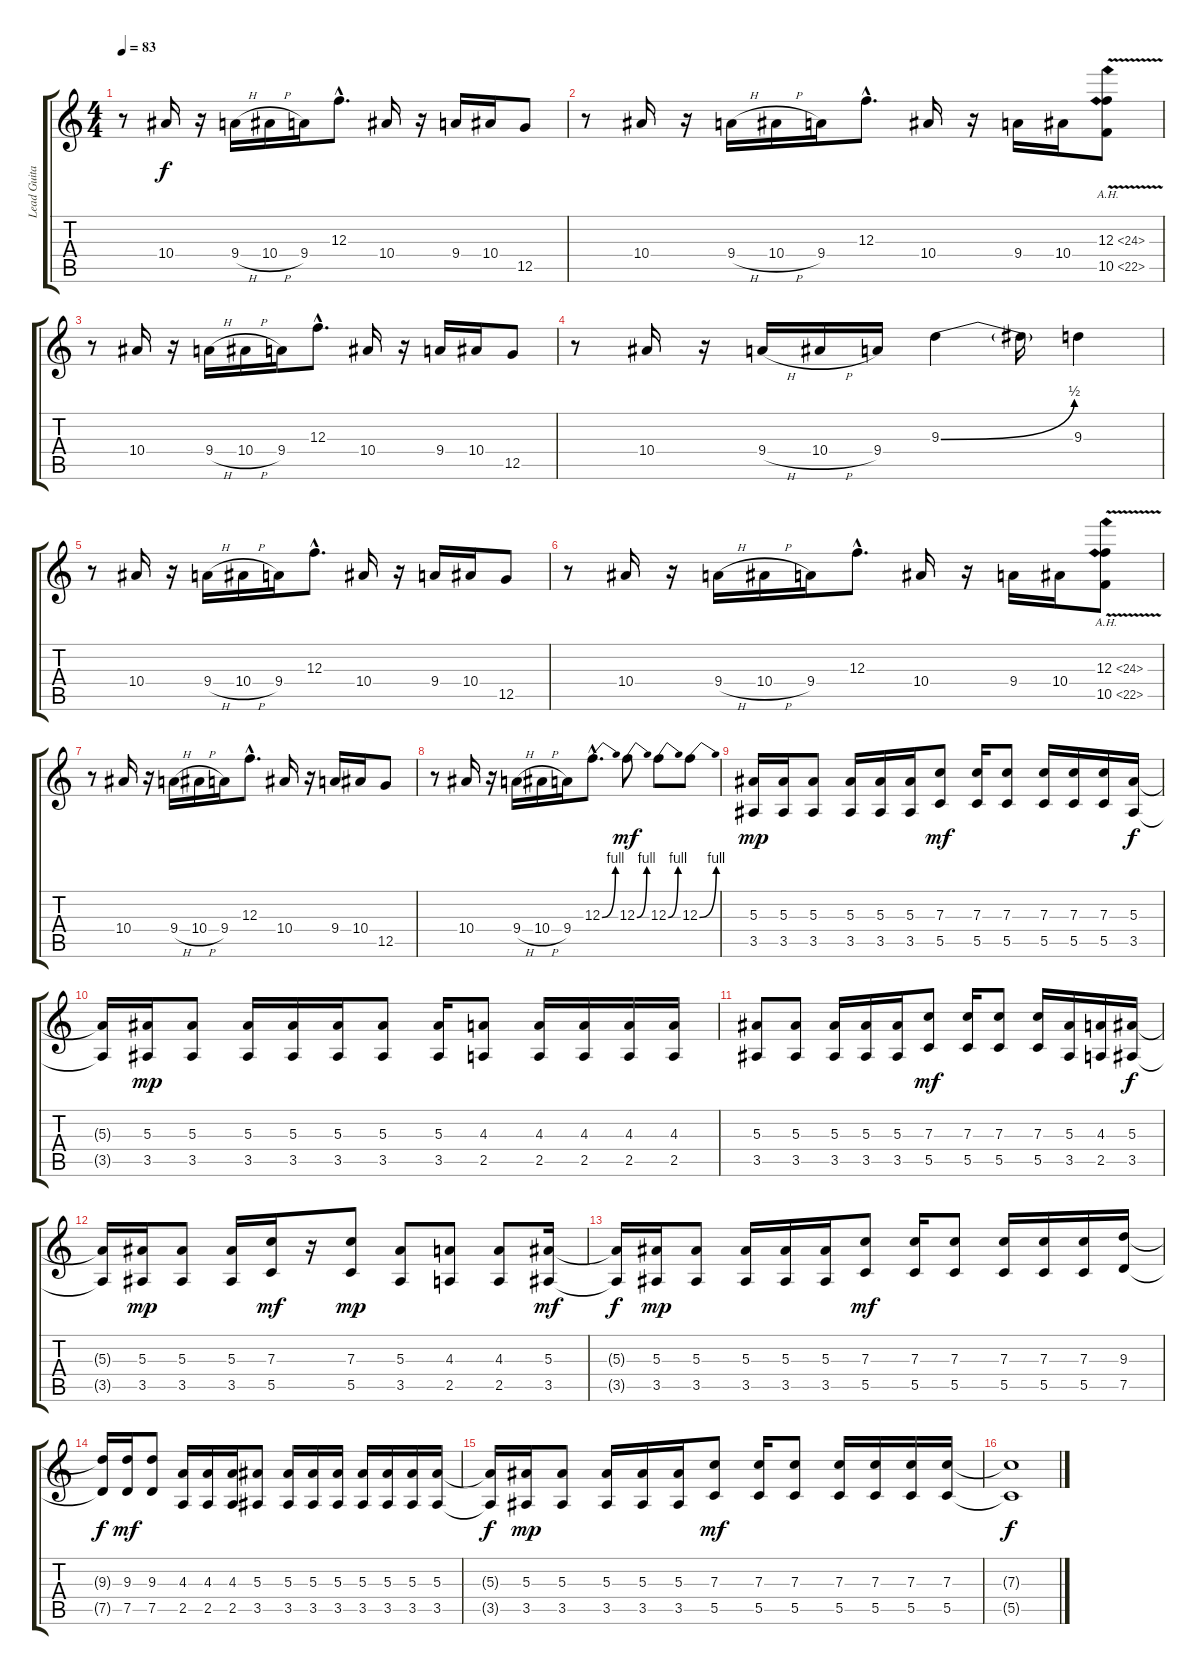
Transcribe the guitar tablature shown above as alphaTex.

\track ("Lead Guitar" "Lead Guita") {instrument distortionguitar}
\staff {score tabs}
\tuning (D4 A3 F3 C3 G2 D2) {hide}
\ts (4 4)
\tempo 83
\clef g2
\ks c
r.8{dy f} 10.4.16 r.16 9.4{h}.16 10.4{h}.16 9.4.16 12.3{hac}.8{d} 10.4.16 r.16 9.4.16 10.4.16 12.5.8 |
r.8 10.4.16 r.16 9.4{h}.16 10.4{h}.16 9.4.16 12.3{hac}.8{d} 10.4.16 r.16 9.4.16 10.4.16 (12.3{ah 12 v} 10.5{ah 12}).8 |
r.8 10.4.16 r.16 9.4{h}.16 10.4{h}.16 9.4.16 12.3{hac}.8{d} 10.4.16 r.16 9.4.16 10.4.16 12.5.8 |
r.8 10.4.16 r.16 9.4{h}.16 10.4{h}.16 9.4.16 9.3{be (bend 0 0 60 2)}.4 9.3{t}.16 9.3.4 |
r.8 10.4.16 r.16 9.4{h}.16 10.4{h}.16 9.4.16 12.3{hac}.8{d} 10.4.16 r.16 9.4.16 10.4.16 12.5.8 |
r.8 10.4.16 r.16 9.4{h}.16 10.4{h}.16 9.4.16 12.3{hac}.8{d} 10.4.16 r.16 9.4.16 10.4.16 (12.3{ah 12 v} 10.5{ah 12}).8 |
r.8 10.4.16 r.16 9.4{h}.16 10.4{h}.16 9.4.16 12.3{hac}.8{d} 10.4.16 r.16 9.4.16 10.4.16 12.5.8 |
r.8 10.4.16 r.16 9.4{h}.16 10.4{h}.16 9.4.16 12.3{be (bend 0 0 60 4) hac}.8{d} 12.3{be (bend 0 0 60 4)}.8{dy mf} 12.3{be (bend 0 0 60 4)}.8 12.3{be (bend 0 0 60 4)}.8 |
(5.3 3.5).16{dy mp} (5.3 3.5).16 (5.3 3.5).8 (5.3 3.5).16 (5.3 3.5).16 (5.3 3.5).16 (7.3 5.5).8{dy mf} (7.3 5.5).16 (7.3 5.5).8 (7.3 5.5).16 (7.3 5.5).16 (7.3 5.5).16 (5.3 3.5).16{dy f} |
(5.3{t} 3.5{t}).16 (5.3 3.5).16{dy mp} (5.3 3.5).8 (5.3 3.5).16 (5.3 3.5).16 (5.3 3.5).16 (5.3 3.5).8 (5.3 3.5).16 (4.3 2.5).8 (4.3 2.5).16 (4.3 2.5).16 (4.3 2.5).16 (4.3 2.5).16 |
(5.3 3.5).8 (5.3 3.5).8 (5.3 3.5).16 (5.3 3.5).16 (5.3 3.5).16 (7.3 5.5).8{dy mf} (7.3 5.5).16 (7.3 5.5).8 (7.3 5.5).16 (5.3 3.5).16 (4.3 2.5).16 (5.3 3.5).16{dy f} |
(5.3{t} 3.5{t}).16 (5.3 3.5).16{dy mp} (5.3 3.5).8 (5.3 3.5).16 (7.3 5.5).16{dy mf} r.16 (7.3 5.5).8{dy mp} (5.3 3.5).8 (4.3 2.5).8 (4.3 2.5).8 (5.3 3.5).16{dy mf} |
(5.3{t} 3.5{t}).16{dy f} (5.3 3.5).16{dy mp} (5.3 3.5).8 (5.3 3.5).16 (5.3 3.5).16 (5.3 3.5).16 (7.3 5.5).8{dy mf} (7.3 5.5).16 (7.3 5.5).8 (7.3 5.5).16 (7.3 5.5).16 (7.3 5.5).16 (9.3 7.5).16 |
(9.3{t} 7.5{t}).16{dy f} (9.3 7.5).16{dy mf} (9.3 7.5).8 (4.3 2.5).16 (4.3 2.5).16 (4.3 2.5).16 (5.3 3.5).8 (5.3 3.5).16 (5.3 3.5).16 (5.3 3.5).16 (5.3 3.5).16 (5.3 3.5).16 (5.3 3.5).16 (5.3 3.5).16 |
(5.3{t} 3.5{t}).16{dy f} (5.3 3.5).16{dy mp} (5.3 3.5).8 (5.3 3.5).16 (5.3 3.5).16 (5.3 3.5).16 (7.3 5.5).8{dy mf} (7.3 5.5).16 (7.3 5.5).8 (7.3 5.5).16 (7.3 5.5).16 (7.3 5.5).16 (7.3 5.5).16{volume 4} |
(7.3{t} 5.5{t}).1{dy f}
